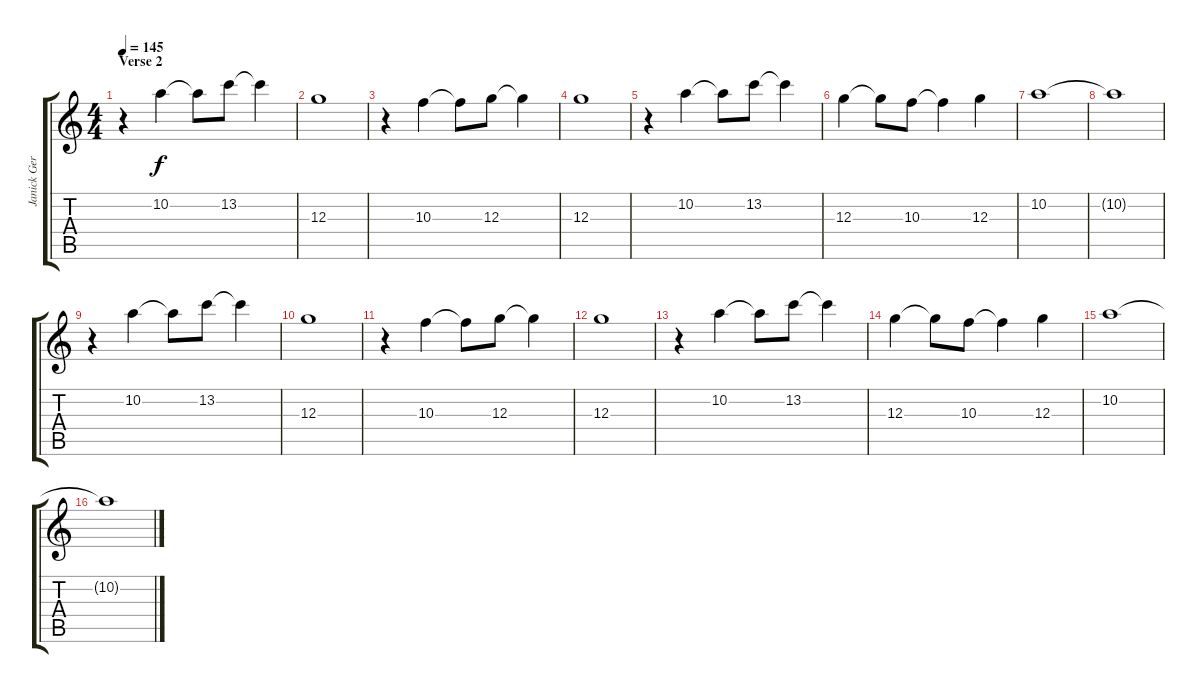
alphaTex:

\track ("Janick Gers (Guitar 2)" "Janick Ger") {instrument electricguitarclean}
\staff {score tabs}
\tuning (E4 B3 G3 D3 A2 E2) {hide}
\ts (4 4)
\section ("" "Verse 2")
\tempo 145
\clef g2
\ks c
r.4{dy f} 10.2.4 10.2{t}.8 13.2.8 13.2{t}.4 |
12.3.1 |
r.4 10.3.4 10.3{t}.8 12.3.8 12.3{t}.4 |
12.3.1 |
r.4 10.2.4 10.2{t}.8 13.2.8 13.2{t}.4 |
12.3.4 12.3{t}.8 10.3.8 10.3{t}.4 12.3.4 |
10.2.1 |
10.2{t}.1 |
r.4 10.2.4 10.2{t}.8 13.2.8 13.2{t}.4 |
12.3.1 |
r.4 10.3.4 10.3{t}.8 12.3.8 12.3{t}.4 |
12.3.1 |
r.4 10.2.4 10.2{t}.8 13.2.8 13.2{t}.4 |
12.3.4 12.3{t}.8 10.3.8 10.3{t}.4 12.3.4 |
10.2.1 |
10.2{t}.1
